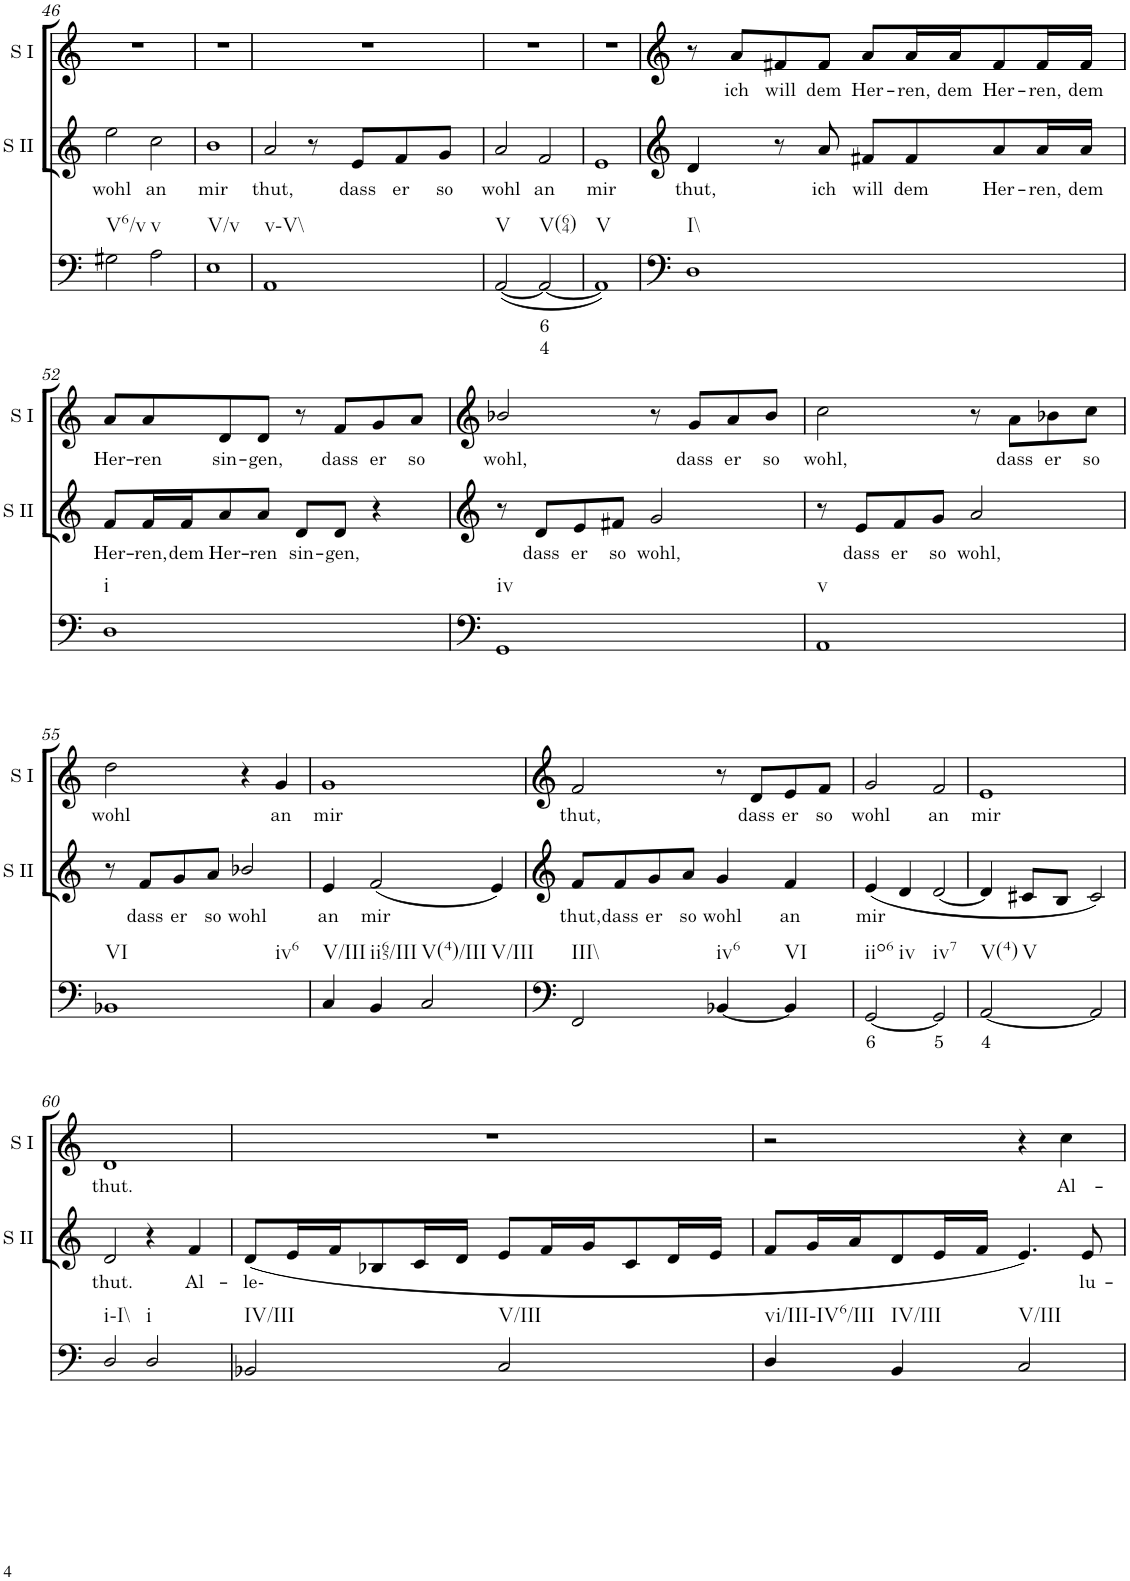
**kern	**text	**text	**kern	**text	**kern	**text
*part3	*part3	*part3	*part2	*part2	*part1	*part1
*staff3	*staff3	*staff3	*staff2	*staff2	*staff1	*staff1
*I"Continuo	*	*	*I"Soprano II	*	*I"Soprano I	*
*	*	*	*I'S II	*	*I'S I	*
!!LO:PB:g=z
*clefF4	*	*	*clefG2	*	*clefG2	*
*k[]	*	*	*k[]	*	*k[]	*
*M2/2	*	*	*M2/2	*	*M2/2	*
*met(c|)	*	*	*met(c|)	*	*met(c|)	*
=46	=46	=46	=46	=46	=46	=46
!LO:TX:b:t=V6/v	!	!	!	!	!	!
!	!	!	!	!LO:LY:b	!	!
2G#X\	.	.	2ee\	wohl	1r	.
!LO:TX:b:t=v	!	!	!	!	!	!
!	!	!	!	!LO:LY:b	!	!
2A\	.	.	2cc\	an	.	.
=47	=47	=47	=47	=47	=47	=47
!LO:TX:b:t=V/v	!	!	!	!	!	!
!	!	!	!	!LO:LY:b	!	!
1E	.	.	1b	mir	1r	.
=48	=48	=48	=48	=48	=48	=48
!LO:TX:b:t=v\\-V\\	!	!	!	!	!	!
!	!	!	!	!LO:LY:b	!	!
1AA	.	.	2a/	thut,	1r	.
.	.	.	8r	.	.	.
!	!	!	!	!LO:LY:b	!	!
.	.	.	8e/L	dass	.	.
!	!	!	!	!LO:LY:b	!	!
.	.	.	8f/	er	.	.
!	!	!	!	!LO:LY:b	!	!
.	.	.	8g/J	so	.	.
=49	=49	=49	=49	=49	=49	=49
!LO:TX:b:t=V	!	!	!	!	!	!
!	!	!	!	!LO:LY:b	!	!
([2AA/	.	.	2a/	wohl	1r	.
!LO:TX:b:t=V(64)	!	!	!	!	!	!
!	!LO:LY:b	!LO:LY:b	!	!LO:LY:b	!	!
2AA/_	6	4	2f/	an	.	.
=50	=50	=50	=50	=50	=50	=50
!LO:TX:b:t=V	!	!	!	!	!	!
!	!	!	!	!LO:LY:b	!	!
1AA])	.	.	1e	mir	1r	.
=51	=51	=51	=51	=51	=51	=51
!LO:TX:b:t=I\\	!	!	!	!	!	!
!	!	!	!	!LO:LY:b	!	!
1D	.	.	4d/	thut,	8r	.
!	!	!	!	!	!	!LO:LY:b
.	.	.	.	.	8a/L	ich
!	!	!	!	!	!	!LO:LY:b
.	.	.	8r	.	8f#X/	will
!	!	!	!	!LO:LY:b	!	!LO:LY:b
.	.	.	8a/	ich	8f#/J	dem
!	!	!	!	!LO:LY:b	!	!LO:LY:b
.	.	.	8f#X/L	will	8a/L	Her-
!	!	!	!	!LO:LY:b	!	!LO:LY:b
.	.	.	8f#/	dem	16a/L	ren,
!	!	!	!	!	!	!LO:LY:b
.	.	.	.	.	16a/J	dem
!	!	!	!	!LO:LY:b	!	!LO:LY:b
.	.	.	8a/	Her-	8f#/	Her-
!	!	!	!	!LO:LY:b	!	!LO:LY:b
.	.	.	16a/L	ren,	16f#/L	ren,
!	!	!	!	!LO:LY:b	!	!LO:LY:b
.	.	.	16a/JJ	dem	16f#/JJ	dem
!!LO:LB:g=z
=52	=52	=52	=52	=52	=52	=52
!LO:TX:b:t=i	!	!	!	!	!	!
!	!	!	!	!LO:LY:b	!	!LO:LY:b
1D	.	.	8f/L	Her-	8a/L	Her-
!	!	!	!	!LO:LY:b	!	!LO:LY:b
.	.	.	16f/L	ren,	8a/	ren
!	!	!	!	!LO:LY:b	!	!
.	.	.	16f/J	dem	.	.
!	!	!	!	!LO:LY:b	!	!LO:LY:b
.	.	.	8a/	Her-	8d/	sin-
!	!	!	!	!LO:LY:b	!	!LO:LY:b
.	.	.	8a/J	ren	8d/J	gen,
!	!	!	!	!LO:LY:b	!	!
.	.	.	8d/L	sin-	8r	.
!	!	!	!	!LO:LY:b	!	!LO:LY:b
.	.	.	8d/J	gen,	8f/L	dass
!	!	!	!	!	!	!LO:LY:b
.	.	.	4r	.	8g/	er
!	!	!	!	!	!	!LO:LY:b
.	.	.	.	.	8a/J	so
=53	=53	=53	=53	=53	=53	=53
!LO:TX:b:t=iv	!	!	!	!	!	!
!	!	!	!	!	!	!LO:LY:b
1GG	.	.	8r	.	2b-X/	wohl,
!	!	!	!	!LO:LY:b	!	!
.	.	.	8d/L	dass	.	.
!	!	!	!	!LO:LY:b	!	!
.	.	.	8e/	er	.	.
!	!	!	!	!LO:LY:b	!	!
.	.	.	8f#X/J	so	.	.
!	!	!	!	!LO:LY:b	!	!
.	.	.	2g/	wohl,	8r	.
!	!	!	!	!	!	!LO:LY:b
.	.	.	.	.	8g/L	dass
!	!	!	!	!	!	!LO:LY:b
.	.	.	.	.	8a/	er
!	!	!	!	!	!	!LO:LY:b
.	.	.	.	.	8b-/J	so
=54	=54	=54	=54	=54	=54	=54
!LO:TX:b:t=v	!	!	!	!	!	!
!	!	!	!	!	!	!LO:LY:b
1AA	.	.	8r	.	2cc\	wohl,
!	!	!	!	!LO:LY:b	!	!
.	.	.	8e/L	dass	.	.
!	!	!	!	!LO:LY:b	!	!
.	.	.	8f/	er	.	.
!	!	!	!	!LO:LY:b	!	!
.	.	.	8g/J	so	.	.
!	!	!	!	!LO:LY:b	!	!
.	.	.	2a/	wohl,	8r	.
!	!	!	!	!	!	!LO:LY:b
.	.	.	.	.	8a\L	dass
!	!	!	!	!	!	!LO:LY:b
.	.	.	.	.	8b-X\	er
!	!	!	!	!	!	!LO:LY:b
.	.	.	.	.	8cc\J	so
!!LO:LB:g=z
=55	=55	=55	=55	=55	=55	=55
!LO:TX:b:t=VI	!	!	!	!	!	!
!LO:TX:b:t=iv6	!	!	!	!	!	!
!	!	!	!	!	!	!LO:LY:b
1BB-X	.	.	8r	.	2dd\	wohl
!	!	!	!	!LO:LY:b	!	!
.	.	.	8f/L	dass	.	.
!	!	!	!	!LO:LY:b	!	!
.	.	.	8g/	er	.	.
!	!	!	!	!LO:LY:b	!	!
.	.	.	8a/J	so	.	.
!	!	!	!	!LO:LY:b	!	!
.	.	.	2b-X/	wohl	4r	.
!	!	!	!	!	!	!LO:LY:b
.	.	.	.	.	4g/	an
=56	=56	=56	=56	=56	=56	=56
!LO:TX:b:t=V/III	!	!	!	!	!	!
!	!	!	!	!LO:LY:b	!	!LO:LY:b
4C/	.	.	4e/	an	1g	mir
!LO:TX:b:t=ii65/III	!	!	!	!	!	!
!	!	!	!	!LO:LY:b	!	!
4BB/	.	.	(2f/	mir	.	.
!LO:TX:b:t=V(4)/III	!	!	!	!	!	!
!LO:TX:b:t=V/III	!	!	!	!	!	!
2C/	.	.	.	.	.	.
.	.	.	4e/)	.	.	.
=57	=57	=57	=57	=57	=57	=57
!LO:TX:b:t=III\\	!	!	!	!	!	!
!	!	!	!	!LO:LY:b	!	!LO:LY:b
2FF/	.	.	8f/L	thut,	2f/	thut,
!	!	!	!	!LO:LY:b	!	!
.	.	.	8f/	dass	.	.
!	!	!	!	!LO:LY:b	!	!
.	.	.	8g/	er	.	.
!	!	!	!	!LO:LY:b	!	!
.	.	.	8a/J	so	.	.
!LO:TX:b:t=iv6	!	!	!	!	!	!
!	!	!	!	!LO:LY:b	!	!
[4BB-X/	.	.	4g/	wohl	8r	.
!	!	!	!	!	!	!LO:LY:b
.	.	.	.	.	8d/L	dass
!LO:TX:b:t=VI	!	!	!	!	!	!
!	!	!	!	!LO:LY:b	!	!LO:LY:b
4BB-/]	.	.	4f/	an	8e/	er
!	!	!	!	!	!	!LO:LY:b
.	.	.	.	.	8f/J	so
=58	=58	=58	=58	=58	=58	=58
!LO:TX:b:t=iio6	!	!	!	!	!	!
!LO:TX:b:t=iv	!	!	!	!	!	!
!	!LO:LY:b	!	!	!LO:LY:b	!	!LO:LY:b
[2GG/	6	.	(4e/	mir	2g/	wohl
.	.	.	4d/	.	.	.
!LO:TX:b:t=iv7	!	!	!	!	!	!
!	!LO:LY:b	!	!	!	!	!LO:LY:b
2GG/]	5	.	[2d/	.	2f/	an
=59	=59	=59	=59	=59	=59	=59
!LO:TX:b:t=V(4)	!	!	!	!	!	!
!LO:TX:b:t=V	!	!	!	!	!	!
!	!LO:LY:b	!	!	!	!	!LO:LY:b
[2AA/	4	.	4d/]	.	1e	mir
.	.	.	8c#X/L	.	.	.
.	.	.	8B/J	.	.	.
2AA/]	.	.	2c#/)	.	.	.
!!LO:LB:g=z
=60	=60	=60	=60	=60	=60	=60
!LO:TX:b:t=i\\-I\\	!	!	!	!	!	!
!	!	!	!	!LO:LY:b	!	!LO:LY:b
2D/	.	.	2d/	thut.	1d	thut.
!LO:TX:b:t=i	!	!	!	!	!	!
2D/	.	.	4r	.	.	.
!	!	!	!	!LO:LY:b	!	!
.	.	.	4f/	Al-	.	.
=61	=61	=61	=61	=61	=61	=61
!LO:TX:b:t=IV/III	!	!	!	!	!	!
!	!	!	!	!LO:LY:b	!	!
2BB-X/	.	.	(8d/L	le-	1r	.
.	.	.	16e/L	.	.	.
.	.	.	16f/J	.	.	.
.	.	.	8B-X/	.	.	.
.	.	.	16c/L	.	.	.
.	.	.	16d/JJ	.	.	.
!LO:TX:b:t=V/III	!	!	!	!	!	!
2C/	.	.	8e/L	.	.	.
.	.	.	16f/L	.	.	.
.	.	.	16g/J	.	.	.
.	.	.	8c/	.	.	.
.	.	.	16d/L	.	.	.
.	.	.	16e/JJ	.	.	.
=62	=62	=62	=62	=62	=62	=62
!LO:TX:b:t=vi/III-IV6/III	!	!	!	!	!	!
4D/	.	.	8f/L	.	2r	.
.	.	.	16g/L	.	.	.
.	.	.	16a/J	.	.	.
!LO:TX:b:t=IV/III	!	!	!	!	!	!
4BB/	.	.	8d/	.	.	.
.	.	.	16e/L	.	.	.
.	.	.	16f/JJ	.	.	.
!LO:TX:b:t=V/III	!	!	!	!	!	!
2C/	.	.	4.e/)	.	4r	.
!	!	!	!	!	!	!LO:LY:b
.	.	.	.	.	4cc\	Al-
!	!	!	!	!LO:LY:b	!	!
.	.	.	8e/	lu-	.	.
=	=	=	=	=	=	=
*-	*-	*-	*-	*-	*-	*-
